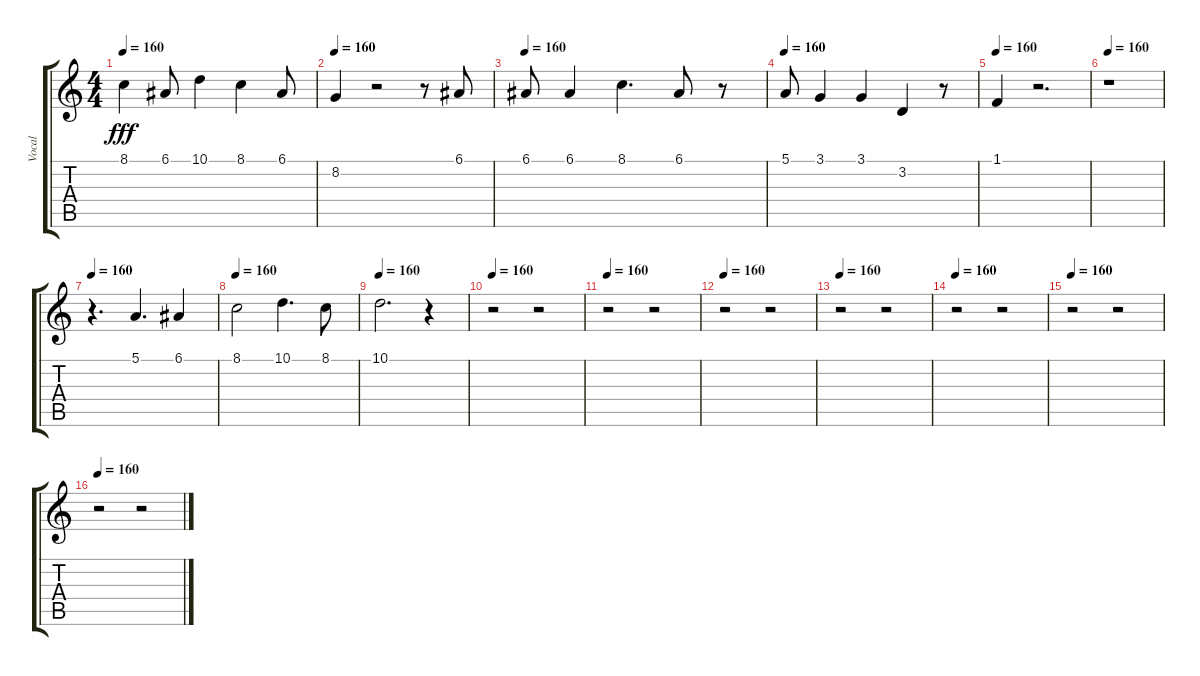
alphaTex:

\track ("Vocal" "Vocal") {instrument flute}
\staff {score tabs}
\tuning (E4 B3 G3 D3 A2 E2) {hide}
\ts (4 4)
\tempo 160
\clef g2
\ks c
8.1.4{dy fff} 6.1.8 10.1.4 8.1.4 6.1.8 |
\tempo 160
8.2.4 r.2 r.8 6.1.8 |
\tempo 160
6.1.8 6.1.4 8.1.4{d} 6.1.8 r.8 |
\tempo 160
5.1.8 3.1.4 3.1.4 3.2.4 r.8 |
\tempo 160
1.1.4 r.2{d} |
\tempo 160
r.1 |
\tempo 160
r.4{d} 5.1.4{d} 6.1.4 |
\tempo 160
8.1.2 10.1.4{d} 8.1.8 |
\tempo 160
10.1.2{d} r.4 |
\tempo 160
r.2 r.2 |
\tempo 160
r.2 r.2 |
\tempo 160
r.2 r.2 |
\tempo 160
r.2 r.2 |
\tempo 160
r.2 r.2 |
\tempo 160
r.2 r.2 |
\tempo 160
r.2 r.2
